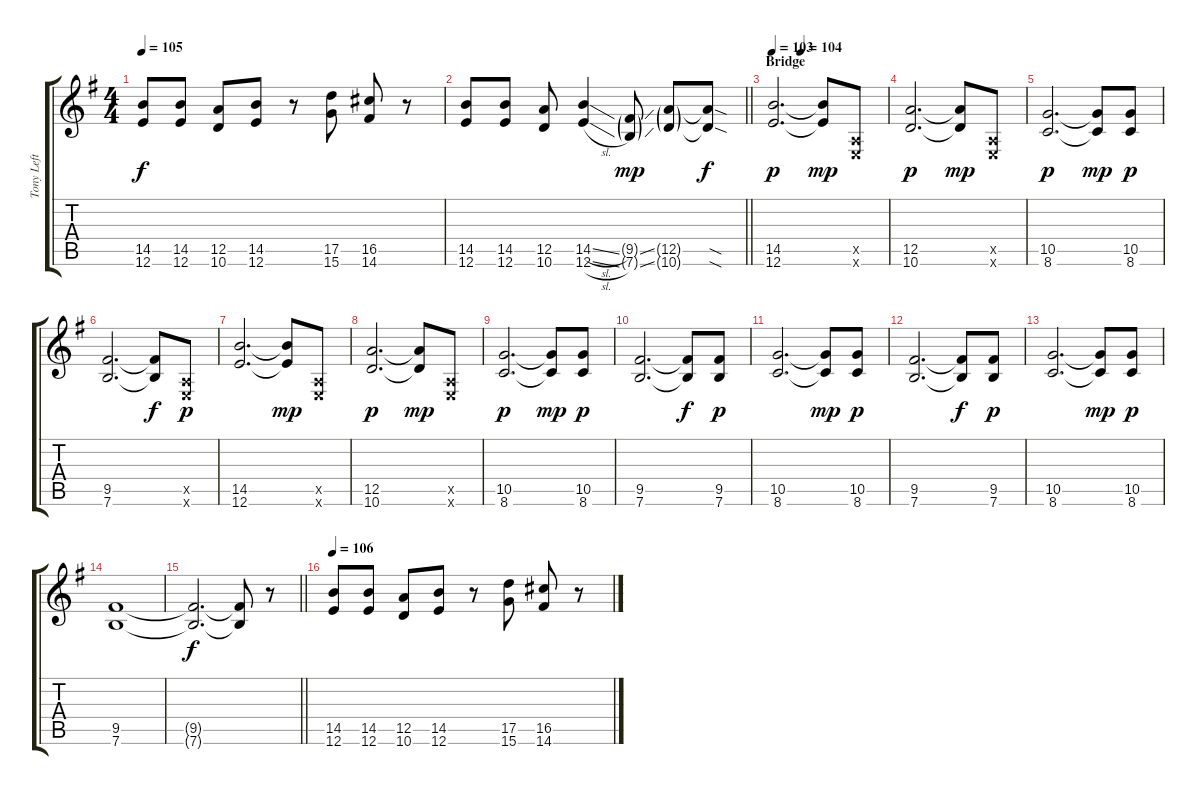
\track ("Tony Left channel" "Tony Left ") {instrument distortionguitar}
\staff {score tabs}
\tuning (E4 B3 G3 D3 A2 E2) {hide}
\ts (4 4)
\tempo 105
\clef g2
\ks eminor
(14.5 12.6).8{dy f} (14.5 12.6).8 (12.5 10.6).8 (14.5 12.6).8 r.8 (17.5 15.6).8 (16.5 14.6).8 r.8 |
\barLineRight lightlight
(14.5 12.6).8 (14.5 12.6).8 (12.5 10.6).8 (14.5{sl} 12.6{sl}).4 (9.5{ss g} 7.6{ss g}).8{dy mp} (12.5{g} 10.6{g}).8 (12.5{sod t} 10.6{sod t}).8{dy f} |
\section ("" "Bridge")
\tempo 103
\tempo (104 0.25)
(14.5 12.6).2{d dy p volume 10} (14.5{t} 12.6{t}).8{dy mp} (0.5{x} 0.6{x}).8{volume 13} |
(12.5 10.6).2{d dy p volume 10} (12.5{t} 10.6{t}).8{dy mp} (0.5{x} 0.6{x}).8{volume 13} |
(10.5 8.6).2{d dy p volume 10} (10.5{t} 8.6{t}).8{dy mp} (10.5 8.6).8{dy p volume 13} |
(9.5 7.6).2{d volume 10} (9.5{t} 7.6{t}).8{dy f} (0.5{x} 0.6{x}).8{dy p volume 13} |
(14.5 12.6).2{d volume 10} (14.5{t} 12.6{t}).8{dy mp} (0.5{x} 0.6{x}).8{volume 13} |
(12.5 10.6).2{d dy p volume 10} (12.5{t} 10.6{t}).8{dy mp} (0.5{x} 0.6{x}).8{volume 13} |
(10.5 8.6).2{d dy p volume 10} (10.5{t} 8.6{t}).8{dy mp} (10.5 8.6).8{dy p volume 13} |
(9.5 7.6).2{d volume 10} (9.5{t} 7.6{t}).8{dy f} (9.5 7.6).8{dy p volume 13} |
(10.5 8.6).2{d volume 10} (10.5{t} 8.6{t}).8{dy mp} (10.5 8.6).8{dy p volume 13} |
(9.5 7.6).2{d volume 10} (9.5{t} 7.6{t}).8{dy f} (9.5 7.6).8{dy p volume 13} |
(10.5 8.6).2{d volume 10} (10.5{t} 8.6{t}).8{dy mp} (10.5 8.6).8{dy p volume 13} |
(9.5 7.6).1{volume 5} |
\barLineRight lightlight
(9.5{t} 7.6{t}).2{d dy f} (9.5{t} 7.6{t}).8 r.8{volume 13} |
\section ("" "")
\tempo 106
(14.5 12.6).8 (14.5 12.6).8 (12.5 10.6).8 (14.5 12.6).8 r.8 (17.5 15.6).8 (16.5 14.6).8 r.8
